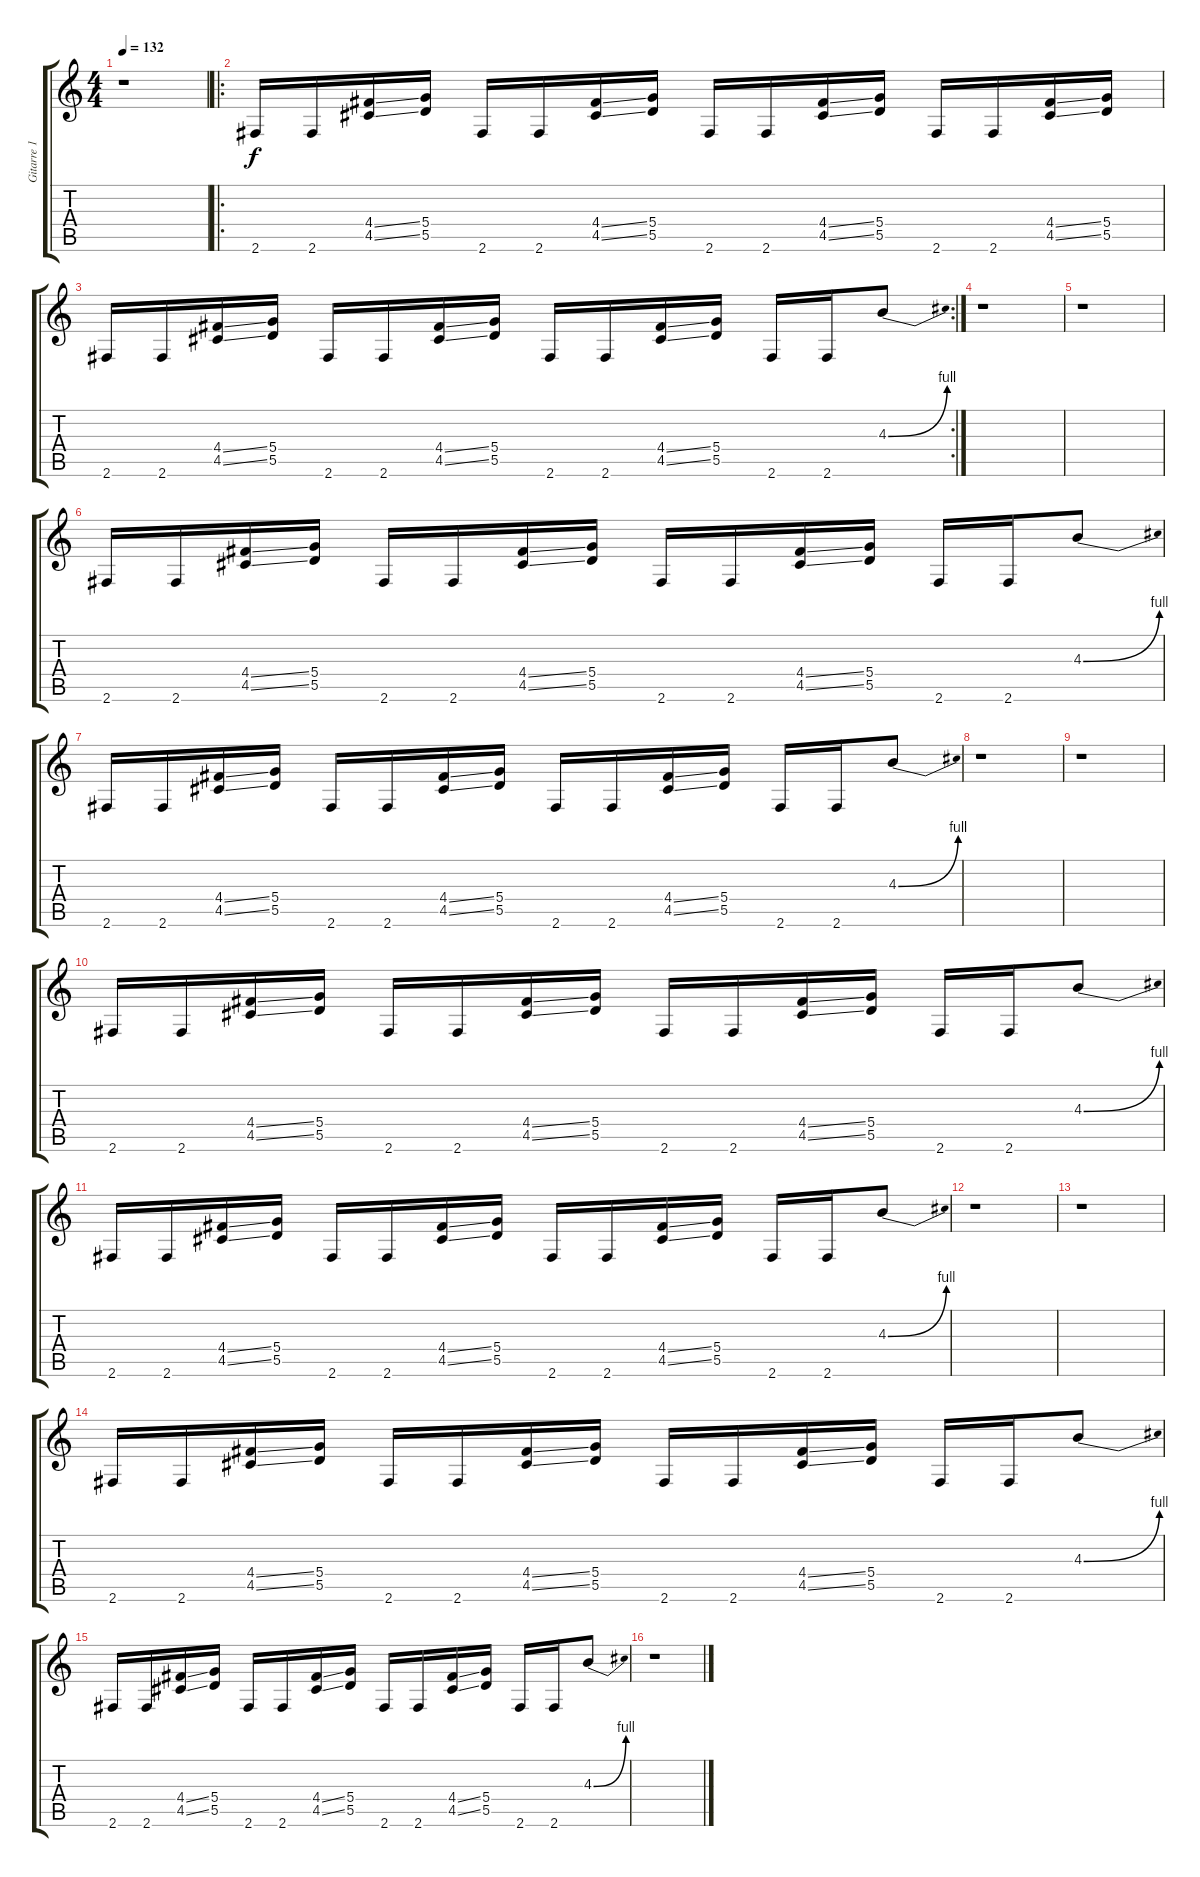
\track ("Gitarre 1" "Gitarre 1") {instrument distortionguitar}
\staff {score tabs}
\tuning (E4 B3 G3 D3 A2 E2) {hide}
\ts (4 4)
\tempo 132
\clef g2
\ks c
r.1{dy f instrument distortionguitar} |
\ro
2.6.16 2.6.16 (4.4{ss} 4.5{ss}).16 (5.4 5.5).16 2.6.16 2.6.16 (4.4{ss} 4.5{ss}).16 (5.4 5.5).16 2.6.16 2.6.16 (4.4{ss} 4.5{ss}).16 (5.4 5.5).16 2.6.16 2.6.16 (4.4{ss} 4.5{ss}).16 (5.4 5.5).16 |
\rc 2
2.6.16 2.6.16 (4.4{ss} 4.5{ss}).16 (5.4 5.5).16 2.6.16 2.6.16 (4.4{ss} 4.5{ss}).16 (5.4 5.5).16 2.6.16 2.6.16 (4.4{ss} 4.5{ss}).16 (5.4 5.5).16 2.6.16 2.6.16 4.3{be (bend 0 0 60 4)}.8 |
r.1 |
r.1 |
2.6.16 2.6.16 (4.4{ss} 4.5{ss}).16 (5.4 5.5).16 2.6.16 2.6.16 (4.4{ss} 4.5{ss}).16 (5.4 5.5).16 2.6.16 2.6.16 (4.4{ss} 4.5{ss}).16 (5.4 5.5).16 2.6.16 2.6.16 4.3{be (bend 0 0 60 4)}.8 |
2.6.16 2.6.16 (4.4{ss} 4.5{ss}).16 (5.4 5.5).16 2.6.16 2.6.16 (4.4{ss} 4.5{ss}).16 (5.4 5.5).16 2.6.16 2.6.16 (4.4{ss} 4.5{ss}).16 (5.4 5.5).16 2.6.16 2.6.16 4.3{be (bend 0 0 60 4)}.8 |
r.1 |
r.1 |
2.6.16 2.6.16 (4.4{ss} 4.5{ss}).16 (5.4 5.5).16 2.6.16 2.6.16 (4.4{ss} 4.5{ss}).16 (5.4 5.5).16 2.6.16 2.6.16 (4.4{ss} 4.5{ss}).16 (5.4 5.5).16 2.6.16 2.6.16 4.3{be (bend 0 0 60 4)}.8 |
2.6.16 2.6.16 (4.4{ss} 4.5{ss}).16 (5.4 5.5).16 2.6.16 2.6.16 (4.4{ss} 4.5{ss}).16 (5.4 5.5).16 2.6.16 2.6.16 (4.4{ss} 4.5{ss}).16 (5.4 5.5).16 2.6.16 2.6.16 4.3{be (bend 0 0 60 4)}.8 |
r.1 |
r.1 |
2.6.16 2.6.16 (4.4{ss} 4.5{ss}).16 (5.4 5.5).16 2.6.16 2.6.16 (4.4{ss} 4.5{ss}).16 (5.4 5.5).16 2.6.16 2.6.16 (4.4{ss} 4.5{ss}).16 (5.4 5.5).16 2.6.16 2.6.16 4.3{be (bend 0 0 60 4)}.8 |
2.6.16 2.6.16 (4.4{ss} 4.5{ss}).16 (5.4 5.5).16 2.6.16 2.6.16 (4.4{ss} 4.5{ss}).16 (5.4 5.5).16 2.6.16 2.6.16 (4.4{ss} 4.5{ss}).16 (5.4 5.5).16 2.6.16 2.6.16 4.3{be (bend 0 0 60 4)}.8 |
r.1
